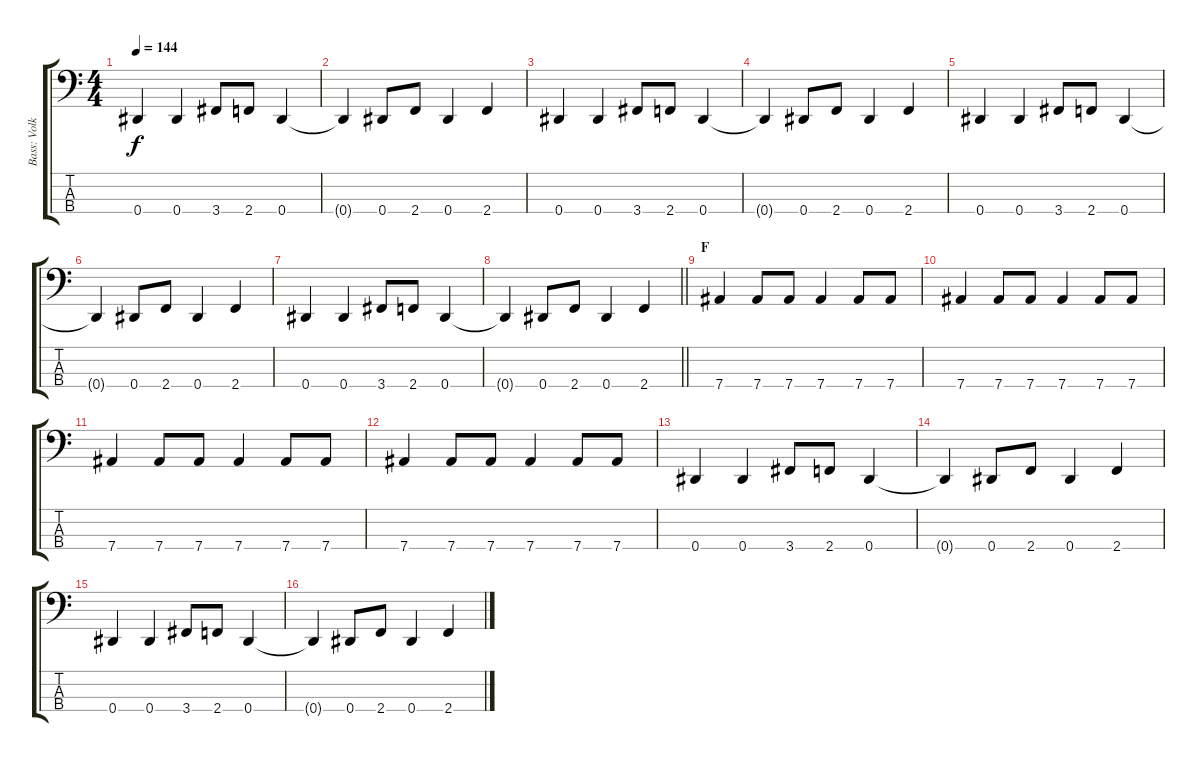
\track ("Bass: Volker" "Bass: Volk") {instrument synthbass2}
\staff {score tabs}
\tuning (Gb2 Db2 Ab1 Eb1) {hide}
\ts (4 4)
\tempo 144
\clef f4
\ks c
0.4.4{dy f volume 13} 0.4.4 3.4.8 2.4.8 0.4.4 |
0.4{t}.4 0.4.8 2.4.8 0.4.4 2.4.4 |
0.4.4 0.4.4 3.4.8 2.4.8 0.4.4 |
0.4{t}.4 0.4.8 2.4.8 0.4.4 2.4.4 |
0.4.4 0.4.4 3.4.8 2.4.8 0.4.4 |
0.4{t}.4 0.4.8 2.4.8 0.4.4 2.4.4 |
0.4.4 0.4.4 3.4.8 2.4.8 0.4.4 |
\barLineRight lightlight
0.4{t}.4 0.4.8 2.4.8 0.4.4 2.4.4 |
\section ("" "F")
7.4.4 7.4.8 7.4.8 7.4.4 7.4.8 7.4.8 |
7.4.4 7.4.8 7.4.8 7.4.4 7.4.8 7.4.8 |
7.4.4 7.4.8 7.4.8 7.4.4 7.4.8 7.4.8 |
7.4.4 7.4.8 7.4.8 7.4.4 7.4.8 7.4.8 |
0.4.4 0.4.4 3.4.8 2.4.8 0.4.4 |
0.4{t}.4 0.4.8 2.4.8 0.4.4 2.4.4 |
0.4.4 0.4.4 3.4.8 2.4.8 0.4.4 |
0.4{t}.4 0.4.8 2.4.8 0.4.4 2.4.4
